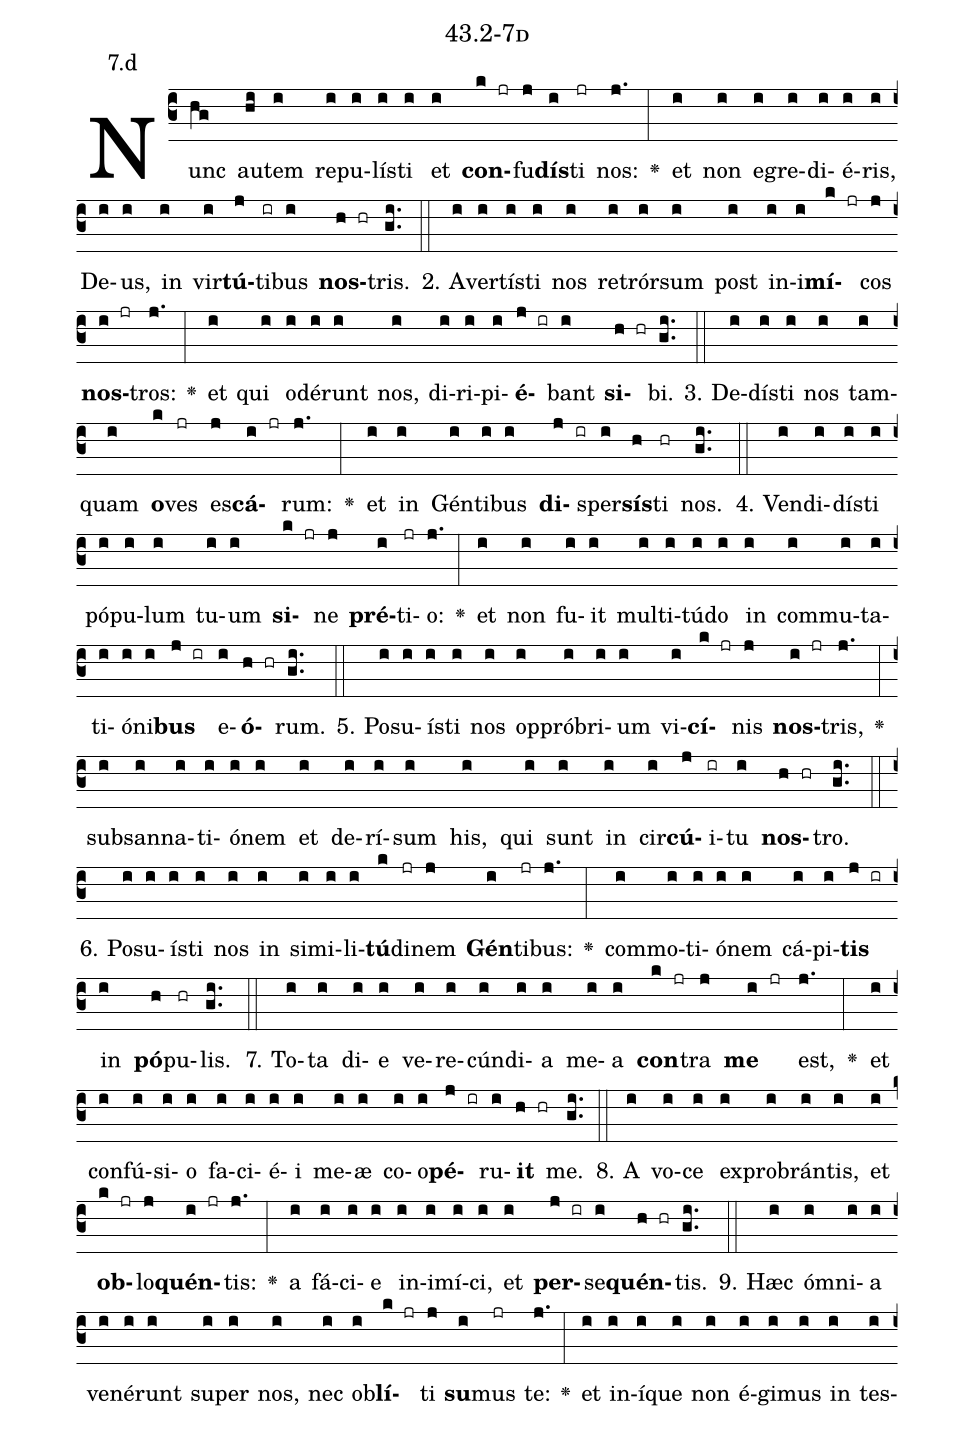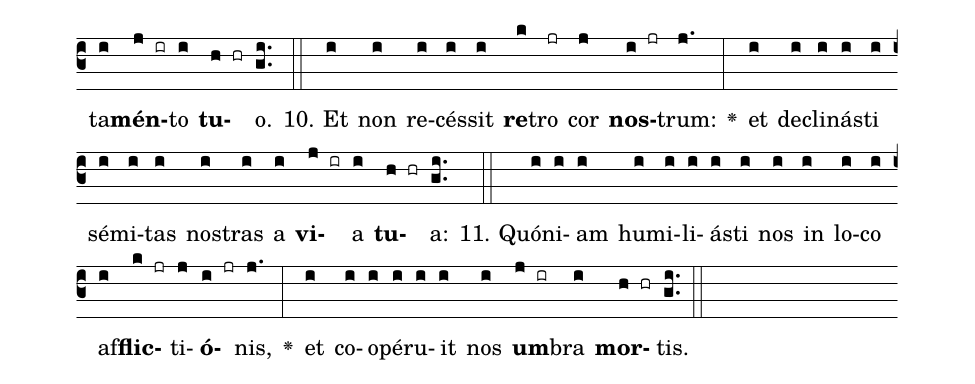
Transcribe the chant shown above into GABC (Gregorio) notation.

name: 43.2-7d;
annotation: 7.d;
%%
(c3)Nunc(hg) au(hi)tem(i) re(i)pu(i)lís(i)ti(i) et(i) <b>con</b>(k jr)fu(j)<b>dís</b>(i)ti(jr) nos:(j.) <v>\greheightstar</v>(:) et(i) non(i) e(i)gre(i)di(i)é(i)ris,(i) De(i)us,(i) in(i) vir(i)<b>tú</b>(j)ti(ir)bus(i) <b>nos</b>(h hr)tris.(gi..) (::)
2. A(i)ver(i)tís(i)ti(i) nos(i) re(i)trór(i)sum(i) post(i) in(i)i(i)<b>mí</b>(k jr)cos(j) <b>nos</b>(i jr)tros:(j.) <v>\greheightstar</v>(:) et(i) qui(i) o(i)dé(i)runt(i) nos,(i) di(i)ri(i)pi(i)<b>é</b>(j ir)bant(i) <b>si</b>(h hr)bi.(gi..) (::)
3. De(i)dís(i)ti(i) nos(i) tam(i)quam(i) <b>o</b>(k)ves(jr) es(j)<b>cá</b>(i jr)rum:(j.) <v>\greheightstar</v>(:) et(i) in(i) Gén(i)ti(i)bus(i) <b>di</b>(j ir)sper(i)<b>sís</b>(h)ti(hr) nos.(gi..) (::)
4. Ven(i)di(i)dís(i)ti(i) pó(i)pu(i)lum(i) tu(i)um(i) <b>si</b>(k jr)ne(j) <b>pré</b>(i)ti(jr)o:(j.) <v>\greheightstar</v>(:) et(i) non(i) fu(i)it(i) mul(i)ti(i)tú(i)do(i) in(i) com(i)mu(i)ta(i)ti(i)ó(i)ni(i)<b>bus</b>(j ir) e(i)<b>ó</b>(h hr)rum.(gi..) (::)
5. Po(i)su(i)ís(i)ti(i) nos(i) op(i)pró(i)bri(i)um(i) vi(i)<b>cí</b>(k jr)nis(j) <b>nos</b>(i jr)tris,(j.) <v>\greheightstar</v>(:) sub(i)san(i)na(i)ti(i)ó(i)nem(i) et(i) de(i)rí(i)sum(i) his,(i) qui(i) sunt(i) in(i) cir(i)<b>cú</b>(j)i(ir)tu(i) <b>nos</b>(h hr)tro.(gi..) (::)
6. Po(i)su(i)ís(i)ti(i) nos(i) in(i) si(i)mi(i)li(i)<b>tú</b>(k)di(jr)nem(j) <b>Gén</b>(i)ti(jr)bus:(j.) <v>\greheightstar</v>(:) com(i)mo(i)ti(i)ó(i)nem(i) cá(i)pi(i)<b>tis</b>(j ir) in(i) <b>pó</b>(h)pu(hr)lis.(gi..) (::)
7. To(i)ta(i) di(i)e(i) ve(i)re(i)cún(i)di(i)a(i) me(i)a(i) <b>con</b>(k jr)tra(j) <b>me</b>(i jr) est,(j.) <v>\greheightstar</v>(:) et(i) con(i)fú(i)si(i)o(i) fa(i)ci(i)é(i)i(i) me(i)æ(i) co(i)o(i)<b>pé</b>(j ir)ru(i)<b>it</b>(h hr) me.(gi..) (::)
8. A(i) vo(i)ce(i) ex(i)pro(i)brán(i)tis,(i) et(i) <b>ob</b>(k jr)lo(j)<b>quén</b>(i jr)tis:(j.) <v>\greheightstar</v>(:) a(i) fá(i)ci(i)e(i) in(i)i(i)mí(i)ci,(i) et(i) <b>per</b>(j ir)se(i)<b>quén</b>(h hr)tis.(gi..) (::)
9. Hæc(i) óm(i)ni(i)a(i) ve(i)né(i)runt(i) su(i)per(i) nos,(i) nec(i) ob(i)<b>lí</b>(k jr)ti(j) <b>su</b>(i)mus(jr) te:(j.) <v>\greheightstar</v>(:) et(i) in(i)í(i)que(i) non(i) é(i)gi(i)mus(i) in(i) tes(i)ta(i)<b>mén</b>(j ir)to(i) <b>tu</b>(h hr)o.(gi..) (::)
10. Et(i) non(i) re(i)cés(i)sit(i) <b>re</b>(k)tro(jr) cor(j) <b>nos</b>(i jr)trum:(j.) <v>\greheightstar</v>(:) et(i) de(i)cli(i)nás(i)ti(i) sé(i)mi(i)tas(i) nos(i)tras(i) a(i) <b>vi</b>(j ir)a(i) <b>tu</b>(h hr)a:(gi..) (::)
11. Quón(i)i(i)am(i) hu(i)mi(i)li(i)ás(i)ti(i) nos(i) in(i) lo(i)co(i) af(i)<b>flic</b>(k jr)ti(j)<b>ó</b>(i jr)nis,(j.) <v>\greheightstar</v>(:) et(i) co(i)o(i)pé(i)ru(i)it(i) nos(i) <b>um</b>(j ir)bra(i) <b>mor</b>(h hr)tis.(gi..) (::)
